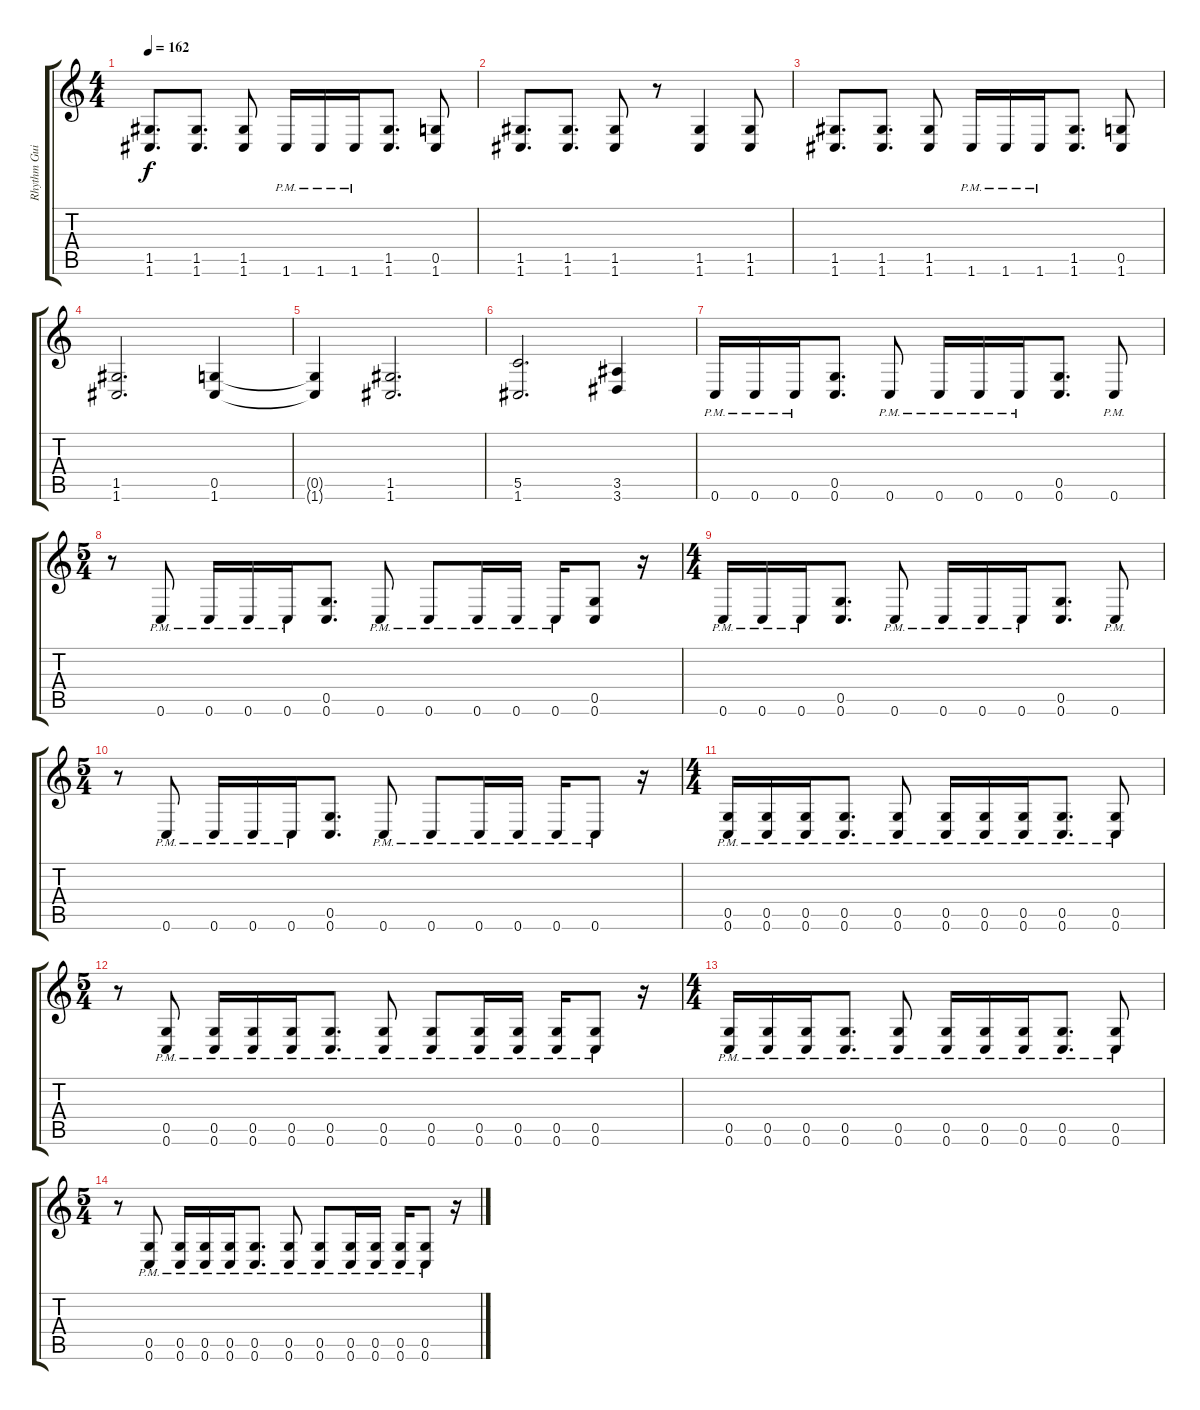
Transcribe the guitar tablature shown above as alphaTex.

\track ("Rhythm Guitar 2" "Rhythm Gui") {instrument distortionguitar}
\staff {score tabs}
\tuning (D4 A3 F3 C3 G2 C2) {hide}
\ts (4 4)
\tempo 162
\clef g2
\ks c
(1.5 1.6).8{d dy f} (1.5 1.6).8{d} (1.5 1.6).8 1.6{pm}.16 1.6{pm}.16 1.6{pm}.16 (1.5 1.6).8{d} (0.5 1.6).8 |
(1.5 1.6).8{d} (1.5 1.6).8{d} (1.5 1.6).8 r.8 (1.5 1.6).4 (1.5 1.6).8 |
(1.5 1.6).8{d} (1.5 1.6).8{d} (1.5 1.6).8 1.6{pm}.16 1.6{pm}.16 1.6{pm}.16 (1.5 1.6).8{d} (0.5 1.6).8 |
(1.5 1.6).2{d} (0.5 1.6).4 |
(0.5{t} 1.6{t}).4 (1.5 1.6).2{d} |
(5.5 1.6).2{d} (3.5 3.6).4 |
0.6{pm}.16 0.6{pm}.16 0.6{pm}.16 (0.5 0.6).8{d} 0.6{pm}.8 0.6{pm}.16 0.6{pm}.16 0.6{pm}.16 (0.5 0.6).8{d} 0.6{pm}.8 |
\ts (5 4)
r.8 0.6{pm}.8 0.6{pm}.16 0.6{pm}.16 0.6{pm}.16 (0.5 0.6).8{d} 0.6{pm}.8 0.6{pm}.8 0.6{pm}.16 0.6{pm}.16 0.6{pm}.16 (0.5 0.6).8 r.16 |
\ts (4 4)
0.6{pm}.16 0.6{pm}.16 0.6{pm}.16 (0.5 0.6).8{d} 0.6{pm}.8 0.6{pm}.16 0.6{pm}.16 0.6{pm}.16 (0.5 0.6).8{d} 0.6{pm}.8 |
\ts (5 4)
r.8 0.6{pm}.8 0.6{pm}.16 0.6{pm}.16 0.6{pm}.16 (0.5 0.6).8{d} 0.6{pm}.8 0.6{pm}.8 0.6{pm}.16 0.6{pm}.16 0.6{pm}.16 0.6{pm}.8 r.16 |
\ts (4 4)
(0.5{pm} 0.6{pm}).16 (0.5{pm} 0.6{pm}).16 (0.5{pm} 0.6{pm}).16 (0.5{pm} 0.6{pm}).8{d} (0.5{pm} 0.6{pm}).8 (0.5{pm} 0.6{pm}).16 (0.5{pm} 0.6{pm}).16 (0.5{pm} 0.6{pm}).16 (0.5{pm} 0.6{pm}).8{d} (0.5{pm} 0.6{pm}).8 |
\ts (5 4)
r.8 (0.5{pm} 0.6{pm}).8 (0.5{pm} 0.6{pm}).16 (0.5{pm} 0.6{pm}).16 (0.5{pm} 0.6{pm}).16 (0.5{pm} 0.6{pm}).8{d} (0.5{pm} 0.6{pm}).8 (0.5{pm} 0.6{pm}).8 (0.5{pm} 0.6{pm}).16 (0.5{pm} 0.6{pm}).16 (0.5{pm} 0.6{pm}).16 (0.5{pm} 0.6{pm}).8 r.16 |
\ts (4 4)
(0.5{pm} 0.6{pm}).16 (0.5{pm} 0.6{pm}).16 (0.5{pm} 0.6{pm}).16 (0.5{pm} 0.6{pm}).8{d} (0.5{pm} 0.6{pm}).8 (0.5{pm} 0.6{pm}).16 (0.5{pm} 0.6{pm}).16 (0.5{pm} 0.6{pm}).16 (0.5{pm} 0.6{pm}).8{d} (0.5{pm} 0.6{pm}).8 |
\ts (5 4)
r.8 (0.5{pm} 0.6{pm}).8 (0.5{pm} 0.6{pm}).16 (0.5{pm} 0.6{pm}).16 (0.5{pm} 0.6{pm}).16 (0.5{pm} 0.6{pm}).8{d} (0.5{pm} 0.6{pm}).8 (0.5{pm} 0.6{pm}).8 (0.5{pm} 0.6{pm}).16 (0.5{pm} 0.6{pm}).16 (0.5{pm} 0.6{pm}).16 (0.5{pm} 0.6{pm}).8 r.16
